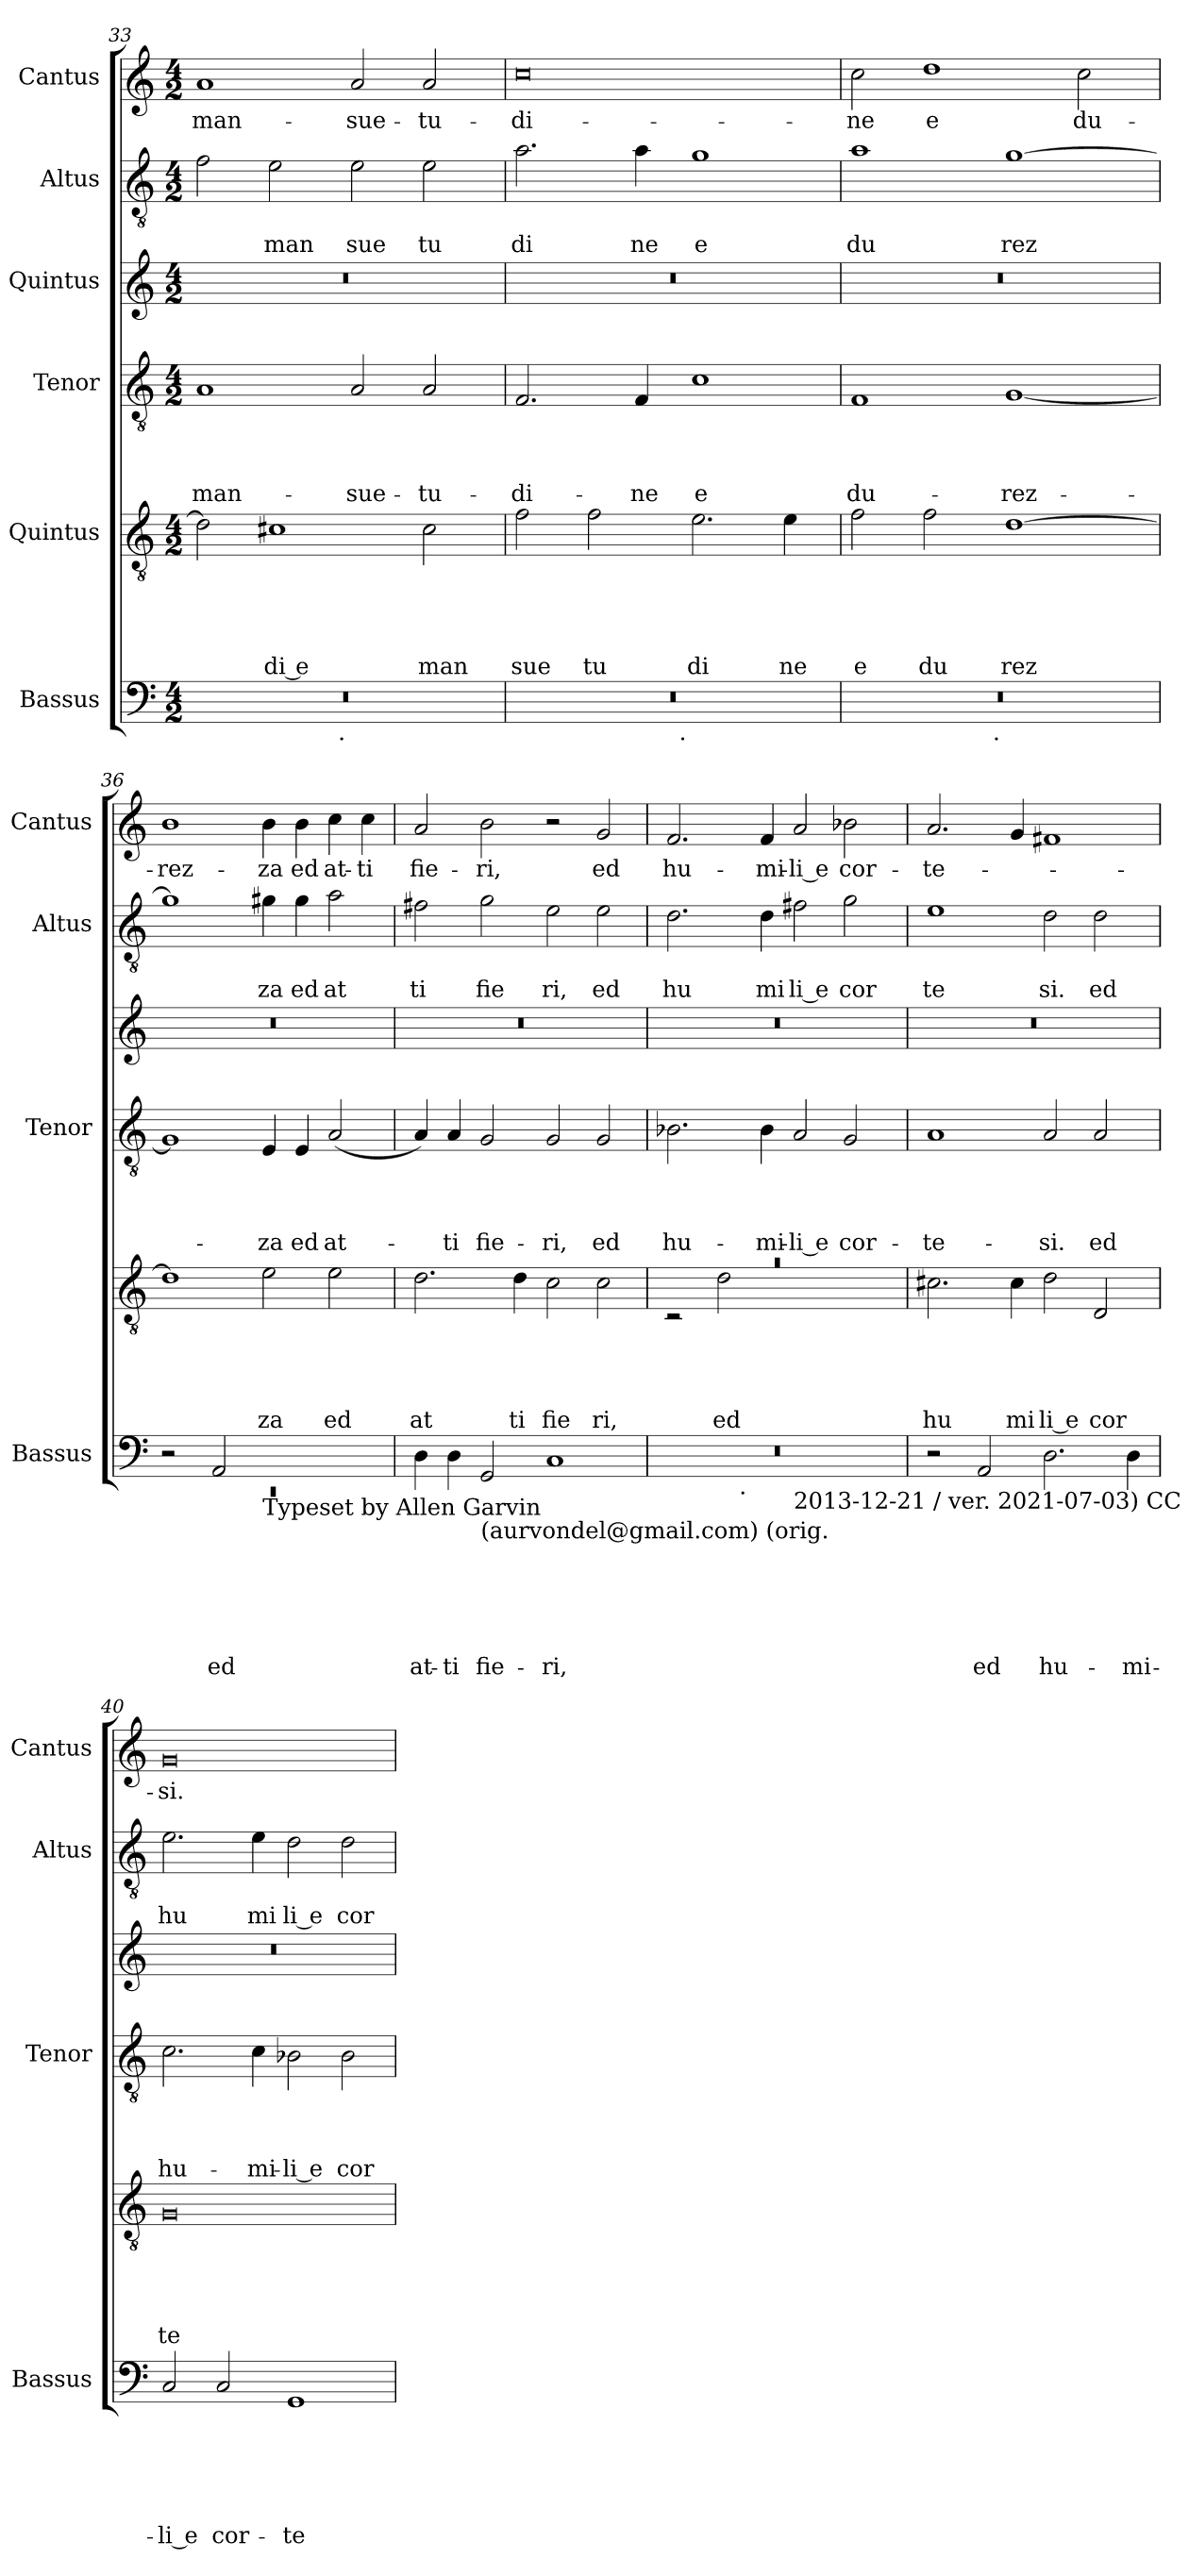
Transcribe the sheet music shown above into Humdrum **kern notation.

**kern	**text	**text	**text	**text	**text	**text	**kern	**text	**text	**text	**text	**text	**kern	**text	**text	**text	**text	**kern	**kern	**text	**text	**kern	**text
*part6	*part6	*part6	*part6	*part6	*part6	*part6	*part5	*part5	*part5	*part5	*part5	*part5	*part4	*part4	*part4	*part4	*part4	*part3	*part2	*part2	*part2	*part1	*part1
*staff6	*staff6	*staff6	*staff6	*staff6	*staff6	*staff6	*staff5	*staff5	*staff5	*staff5	*staff5	*staff5	*staff4	*staff4	*staff4	*staff4	*staff4	*staff3	*staff2	*staff2	*staff2	*staff1	*staff1
*I"Bassus	*	*	*	*	*	*	*I"Quintus	*	*	*	*	*	*I"Tenor	*	*	*	*	*I"Quintus	*I"Altus	*	*	*I"Cantus	*
*I'Bassus	*	*	*	*	*	*	*	*	*	*	*	*	*I'Tenor	*	*	*	*	*	*I'Altus	*	*	*I'Cantus	*
*clefF4	*	*	*	*	*	*	*clefGv2	*	*	*	*	*	*clefGv2	*	*	*	*	*clefG2	*clefGv2	*	*	*clefG2	*
*k[]	*	*	*	*	*	*	*k[]	*	*	*	*	*	*k[]	*	*	*	*	*k[]	*k[]	*	*	*k[]	*
*C:	*	*	*	*	*	*	*C:	*	*	*	*	*	*C:	*	*	*	*	*C:	*C:	*	*	*C:	*
*M4/2	*	*	*	*	*	*	*M4/2	*	*	*	*	*	*M4/2	*	*	*	*	*M4/2	*M4/2	*	*	*M4/2	*
=33	=33	=33	=33	=33	=33	=33	=33	=33	=33	=33	=33	=33	=33	=33	=33	=33	=33	=33	=33	=33	=33	=33	=33
!	!	!	!	!	!	!	!	!	!	!	!	!	!	!	!	!	!LO:LY:b	!	!	!	!	!	!LO:LY:b
*^	*	*	*	*	*	*	*	*	*	*	*	*	*	*	*	*	*	*	*	*	*	*	*
0r	2ryy	.	.	.	.	.	.	2d\]	.	.	.	.	.	1A	.	.	.	man-	0r	2f\	.	.	1a	man-
!	!	!	!	!	!	!	!	!	!	!	!	!	!LO:LY:b:rj	!	!	!	!	!	!	!	!	!LO:LY:b	!	!
.	4...ryy	.	.	.	.	.	.	1c#X	.	.	.	.	di e	.	.	.	.	.	.	2e\	.	man	.	.
!	!LO:TX:b:t=.	!	!	!	!	!	!	!	!	!	!	!	!	!	!	!	!	!	!	!	!	!	!	!
.	1ryy	.	.	.	.	.	.	.	.	.	.	.	.	.	.	.	.	.	.	.	.	.	.	.
!	!	!	!	!	!	!	!	!	!	!	!	!	!	!	!	!	!	!LO:LY:b	!	!	!	!LO:LY:b	!	!LO:LY:b
.	.	.	.	.	.	.	.	.	.	.	.	.	.	2A/	.	.	.	-sue-	.	2e\	.	sue	2a/	-sue-
!	!	!	!	!	!	!	!	!	!	!	!	!	!LO:LY:b	!	!	!	!	!LO:LY:b	!	!	!	!LO:LY:b	!	!LO:LY:b
.	.	.	.	.	.	.	.	2c#\	.	.	.	.	man	2A/	.	.	.	-tu-	.	2e\	.	tu	2a/	-tu-
.	32ryy	.	.	.	.	.	.	.	.	.	.	.	.	.	.	.	.	.	.	.	.	.	.	.
=34	=34	=34	=34	=34	=34	=34	=34	=34	=34	=34	=34	=34	=34	=34	=34	=34	=34	=34	=34	=34	=34	=34	=34	=34
!	!	!	!	!	!	!	!	!	!	!	!	!	!LO:LY:b	!	!	!	!	!LO:LY:b	!	!	!	!LO:LY:b	!	!LO:LY:b
0r	2ryy	.	.	.	.	.	.	2f\	.	.	.	.	sue	2.F/	.	.	.	-di-	0r	2.a\	.	di	0cc	-di-
!	!	!	!	!	!	!	!	!	!	!	!	!	!LO:LY:b	!	!	!	!	!	!	!	!	!	!	!
.	4...ryy	.	.	.	.	.	.	2f\	.	.	.	.	tu	.	.	.	.	.	.	.	.	.	.	.
!	!	!	!	!	!	!	!	!	!	!	!	!	!	!	!	!	!	!LO:LY:b	!	!	!	!LO:LY:b	!	!
.	.	.	.	.	.	.	.	.	.	.	.	.	.	4F/	.	.	.	-ne	.	4a\	.	ne	.	.
!	!LO:TX:b:t=.	!	!	!	!	!	!	!	!	!	!	!	!	!	!	!	!	!	!	!	!	!	!	!
.	1ryy	.	.	.	.	.	.	.	.	.	.	.	.	.	.	.	.	.	.	.	.	.	.	.
!	!	!	!	!	!	!	!	!	!	!	!	!	!LO:LY:b	!	!	!	!	!LO:LY:b	!	!	!	!LO:LY:b	!	!
.	.	.	.	.	.	.	.	2.e\	.	.	.	.	di	1c	.	.	.	e	.	1g	.	e	.	.
!	!	!	!	!	!	!	!	!	!	!	!	!	!LO:LY:b	!	!	!	!	!	!	!	!	!	!	!
.	.	.	.	.	.	.	.	4e\	.	.	.	.	ne	.	.	.	.	.	.	.	.	.	.	.
.	32ryy	.	.	.	.	.	.	.	.	.	.	.	.	.	.	.	.	.	.	.	.	.	.	.
!!LO:LB:g=z
=35	=35	=35	=35	=35	=35	=35	=35	=35	=35	=35	=35	=35	=35	=35	=35	=35	=35	=35	=35	=35	=35	=35	=35	=35
!	!	!	!	!	!	!	!	!	!	!	!	!	!LO:LY:b	!	!	!	!	!LO:LY:b	!	!	!	!LO:LY:b	!	!LO:LY:b
0r	2ryy	.	.	.	.	.	.	2f\	.	.	.	.	e	1F	.	.	.	du-	0r	1a	.	du	2cc\	-ne
!	!	!	!	!	!	!	!	!	!	!	!	!	!LO:LY:b	!	!	!	!	!	!	!	!	!	!	!LO:LY:b
.	4...ryy	.	.	.	.	.	.	2f\	.	.	.	.	du	.	.	.	.	.	.	.	.	.	1dd	e
!	!LO:TX:b:t=.	!	!	!	!	!	!	!	!	!	!	!	!	!	!	!	!	!	!	!	!	!	!	!
.	1ryy	.	.	.	.	.	.	.	.	.	.	.	.	.	.	.	.	.	.	.	.	.	.	.
!	!	!	!	!	!	!	!	!	!	!	!	!	!LO:LY:b	!	!	!	!	!LO:LY:b	!	!	!	!LO:LY:b	!	!
.	.	.	.	.	.	.	.	[>1d	.	.	.	.	rez	[<1G	.	.	.	-rez-	.	[>1g	.	rez	.	.
!	!	!	!	!	!	!	!	!	!	!	!	!	!	!	!	!	!	!	!	!	!	!	!	!LO:LY:b
.	.	.	.	.	.	.	.	.	.	.	.	.	.	.	.	.	.	.	.	.	.	.	2cc\	du-
.	32ryy	.	.	.	.	.	.	.	.	.	.	.	.	.	.	.	.	.	.	.	.	.	.	.
=36	=36	=36	=36	=36	=36	=36	=36	=36	=36	=36	=36	=36	=36	=36	=36	=36	=36	=36	=36	=36	=36	=36	=36	=36
!	!LO:N:vis=1	!	!	!	!	!	!	!	!	!	!	!	!	!	!	!	!	!	!	!	!	!	!	!LO:LY:b
*	*^	*	*	*	*	*	*	*	*	*	*	*	*	*	*	*	*	*	*	*	*	*	*	*
0ryy	0rEE	2r	.	.	.	.	.	.	1d]	.	.	.	.	.	1G]	.	.	.	.	0r	1g]	.	.	1b	-rez-
!	!	!	!	!	!	!	!	!LO:LY:b	!	!	!	!	!	!	!	!	!	!	!	!	!	!	!	!	!
.	.	2AA/	.	.	.	.	.	ed	.	.	.	.	.	.	.	.	.	.	.	.	.	.	.	.	.
!	!	!LO:TX:b:t=Typeset by Allen Garvin	!	!	!	!	!	!	!	!	!	!	!	!	!	!	!	!	!	!	!	!	!	!	!
!	!	!	!	!	!	!	!	!	!	!	!	!	!	!LO:LY:b	!	!	!	!	!LO:LY:b	!	!	!	!LO:LY:b	!	!LO:LY:b
.	.	1ryy	.	.	.	.	.	.	2e\	.	.	.	.	za	4E/	.	.	.	-za	.	4g#X\	.	za	4b\	-za
!	!	!	!	!	!	!	!	!	!	!	!	!	!	!	!	!	!	!	!LO:LY:b	!	!	!	!LO:LY:b	!	!LO:LY:b
.	.	.	.	.	.	.	.	.	.	.	.	.	.	.	4E/	.	.	.	ed	.	4g#\	.	ed	4b\	ed
!	!	!	!	!	!	!	!	!	!	!	!	!	!	!LO:LY:b	!	!	!	!	!LO:LY:b	!	!	!	!LO:LY:b	!	!LO:LY:b
.	.	.	.	.	.	.	.	.	2e\	.	.	.	.	ed	(<2A/	.	.	.	at-	.	2a\	.	at	4cc\	at-
!	!	!	!	!	!	!	!	!	!	!	!	!	!	!	!	!	!	!	!	!	!	!	!	!	!LO:LY:b
.	.	.	.	.	.	.	.	.	.	.	.	.	.	.	.	.	.	.	.	.	.	.	.	4cc\	-ti
*v	*v	*v	*	*	*	*	*	*	*	*	*	*	*	*	*	*	*	*	*	*	*	*	*	*	*
=37	=37	=37	=37	=37	=37	=37	=37	=37	=37	=37	=37	=37	=37	=37	=37	=37	=37	=37	=37	=37	=37	=37	=37
!	!	!	!	!	!	!LO:LY:b	!	!	!	!	!	!LO:LY:b	!	!	!	!	!	!	!	!	!LO:LY:b	!	!LO:LY:b
4D\	.	.	.	.	.	at-	2.d\	.	.	.	.	at	4A/)	.	.	.	.	0r	2f#X\	.	ti	2a/	fie-
!	!	!	!	!	!	!LO:LY:b	!	!	!	!	!	!	!	!	!	!	!LO:LY:b	!	!	!	!	!	!
4D\	.	.	.	.	.	-ti	.	.	.	.	.	.	4A/	.	.	.	-ti	.	.	.	.	.	.
!LO:TX:b:t=(aurvondel@gmail.com) (orig.	!	!	!	!	!	!	!	!	!	!	!	!	!	!	!	!	!	!	!	!	!	!	!
!	!	!	!	!	!	!LO:LY:b	!	!	!	!	!	!	!	!	!	!	!LO:LY:b	!	!	!	!LO:LY:b	!	!LO:LY:b
2GG/	.	.	.	.	.	fie-	.	.	.	.	.	.	2G/	.	.	.	fie-	.	2g\	.	fie	2b\	-ri,
!	!	!	!	!	!	!	!	!	!	!	!	!LO:LY:b	!	!	!	!	!	!	!	!	!	!	!
.	.	.	.	.	.	.	4d\	.	.	.	.	ti	.	.	.	.	.	.	.	.	.	.	.
!	!	!	!	!	!	!LO:LY:b	!	!	!	!	!	!LO:LY:b	!	!	!	!	!LO:LY:b	!	!	!	!LO:LY:b	!	!
1C	.	.	.	.	.	-ri,	2c\	.	.	.	.	fie	2G/	.	.	.	-ri,	.	2e\	.	ri,	2r	.
!	!	!	!	!	!	!	!	!	!	!	!	!LO:LY:b	!	!	!	!	!LO:LY:b	!	!	!	!LO:LY:b	!	!LO:LY:b
.	.	.	.	.	.	.	2c\	.	.	.	.	ri,	2G/	.	.	.	ed	.	2e\	.	ed	2g/	ed
=38	=38	=38	=38	=38	=38	=38	=38	=38	=38	=38	=38	=38	=38	=38	=38	=38	=38	=38	=38	=38	=38	=38	=38
!	!	!	!	!	!	!	!LO:N:vis=1	!	!	!	!	!	!	!	!	!	!LO:LY:b	!	!	!	!LO:LY:b	!	!LO:LY:b
*^	*	*	*	*	*	*	*^	*	*	*	*	*	*	*	*	*	*	*	*	*	*	*	*
*	*^	*	*	*	*	*	*	*	*	*	*	*	*	*	*	*	*	*	*	*	*	*	*	*	*
0r	2ryy	1ryy	.	.	.	.	.	.	0ra	2rC	.	.	.	.	.	2.B-X\	.	.	.	hu-	0r	2.d\	.	hu	2.f/	hu-
!	!	!	!	!	!	!	!	!	!	!	!	!	!	!	!LO:LY:b	!	!	!	!	!	!	!	!	!	!	!
.	8ryy	.	.	.	.	.	.	.	.	2d\	.	.	.	.	ed	.	.	.	.	.	.	.	.	.	.	.
!	!LO:TX:b:t=.	!	!	!	!	!	!	!	!	!	!	!	!	!	!	!	!	!	!	!	!	!	!	!	!	!
.	1ryy	.	.	.	.	.	.	.	.	.	.	.	.	.	.	.	.	.	.	.	.	.	.	.	.	.
!	!	!	!	!	!	!	!	!	!	!	!	!	!	!	!	!	!	!	!	!LO:LY:b	!	!	!	!LO:LY:b	!	!LO:LY:b
.	.	.	.	.	.	.	.	.	.	.	.	.	.	.	.	4B-\	.	.	.	-mi-	.	4d\	.	mi	4f/	-mi-
!	!	!LO:TX:b:t=2013-12-21 / ver. 2021-07-03) CC BY-NC 4.0	!	!	!	!	!	!	!	!	!	!	!	!	!	!	!	!	!	!	!	!	!	!	!	!
!	!	!	!	!	!	!	!	!	!	!	!	!	!	!	!	!	!	!	!	!LO:LY:b:rj	!	!	!	!LO:LY:b:rj	!	!LO:LY:b:rj
.	.	1ryy	.	.	.	.	.	.	.	1ryy	.	.	.	.	.	2A/	.	.	.	-li e	.	2f#X\	.	li e	2a/	-li e
!	!	!	!	!	!	!	!	!	!	!	!	!	!	!	!	!	!	!	!	!LO:LY:b	!	!	!	!LO:LY:b	!	!LO:LY:b
.	.	.	.	.	.	.	.	.	.	.	.	.	.	.	.	2G/	.	.	.	cor-	.	2g\	.	cor	2b-X\	cor-
.	4.ryy	.	.	.	.	.	.	.	.	.	.	.	.	.	.	.	.	.	.	.	.	.	.	.	.	.
=39	=39	=39	=39	=39	=39	=39	=39	=39	=39	=39	=39	=39	=39	=39	=39	=39	=39	=39	=39	=39	=39	=39	=39	=39	=39	=39
!	!	!	!	!	!	!	!	!	!	!	!	!	!	!	!LO:LY:b	!	!	!	!	!LO:LY:b	!	!	!	!LO:LY:b	!	!LO:LY:b
*v	*v	*v	*	*	*	*	*	*	*	*	*	*	*	*	*	*	*	*	*	*	*	*	*	*	*	*
*	*	*	*	*	*	*	*v	*v	*	*	*	*	*	*	*	*	*	*	*	*	*	*	*	*
2r	.	.	.	.	.	.	2.c#X\	.	.	.	.	hu	1A	.	.	.	-te-	0r	1e	.	te	2.a/	-te-
!	!	!	!	!	!	!LO:LY:b	!	!	!	!	!	!	!	!	!	!	!	!	!	!	!	!	!
2AA/	.	.	.	.	.	ed	.	.	.	.	.	.	.	.	.	.	.	.	.	.	.	.	.
!	!	!	!	!	!	!	!	!	!	!	!	!LO:LY:b	!	!	!	!	!	!	!	!	!	!	!
.	.	.	.	.	.	.	4c#\	.	.	.	.	mi	.	.	.	.	.	.	.	.	.	4g/	.
!	!	!	!	!	!	!LO:LY:b	!	!	!	!	!	!LO:LY:b:rj	!	!	!	!	!LO:LY:b	!	!	!	!LO:LY:b	!	!
2.D\	.	.	.	.	.	hu-	2d\	.	.	.	.	li e	2A/	.	.	.	-si.	.	2d\	.	si.	1f#X	.
!	!	!	!	!	!	!	!	!	!	!	!	!LO:LY:b	!	!	!	!	!LO:LY:b	!	!	!	!LO:LY:b	!	!
.	.	.	.	.	.	.	2D/	.	.	.	.	cor	2A/	.	.	.	ed	.	2d\	.	ed	.	.
!	!	!	!	!	!	!LO:LY:b	!	!	!	!	!	!	!	!	!	!	!	!	!	!	!	!	!
4D\	.	.	.	.	.	-mi-	.	.	.	.	.	.	.	.	.	.	.	.	.	.	.	.	.
=40	=40	=40	=40	=40	=40	=40	=40	=40	=40	=40	=40	=40	=40	=40	=40	=40	=40	=40	=40	=40	=40	=40	=40
!	!	!	!	!	!	!LO:LY:b:rj	!	!	!	!	!	!LO:LY:b	!	!	!	!	!LO:LY:b	!	!	!	!LO:LY:b	!	!LO:LY:b
2C/	.	.	.	.	.	-li e	0G	.	.	.	.	te	2.c\	.	.	.	hu-	0r	2.e\	.	hu	0g	-si.
!	!	!	!	!	!	!LO:LY:b	!	!	!	!	!	!	!	!	!	!	!	!	!	!	!	!	!
2C/	.	.	.	.	.	cor-	.	.	.	.	.	.	.	.	.	.	.	.	.	.	.	.	.
!	!	!	!	!	!	!	!	!	!	!	!	!	!	!	!	!	!LO:LY:b	!	!	!	!LO:LY:b	!	!
.	.	.	.	.	.	.	.	.	.	.	.	.	4c\	.	.	.	-mi-	.	4e\	.	mi	.	.
!	!	!	!	!	!	!LO:LY:b	!	!	!	!	!	!	!	!	!	!	!LO:LY:b:rj	!	!	!	!LO:LY:b:rj	!	!
1GG	.	.	.	.	.	-te-	.	.	.	.	.	.	2B-X\	.	.	.	-li e	.	2d\	.	li e	.	.
!	!	!	!	!	!	!	!	!	!	!	!	!	!	!	!	!	!LO:LY:b	!	!	!	!LO:LY:b	!	!
.	.	.	.	.	.	.	.	.	.	.	.	.	2B-\	.	.	.	cor-	.	2d\	.	cor	.	.
=	=	=	=	=	=	=	=	=	=	=	=	=	=	=	=	=	=	=	=	=	=	=	=
*-	*-	*-	*-	*-	*-	*-	*-	*-	*-	*-	*-	*-	*-	*-	*-	*-	*-	*-	*-	*-	*-	*-	*-
